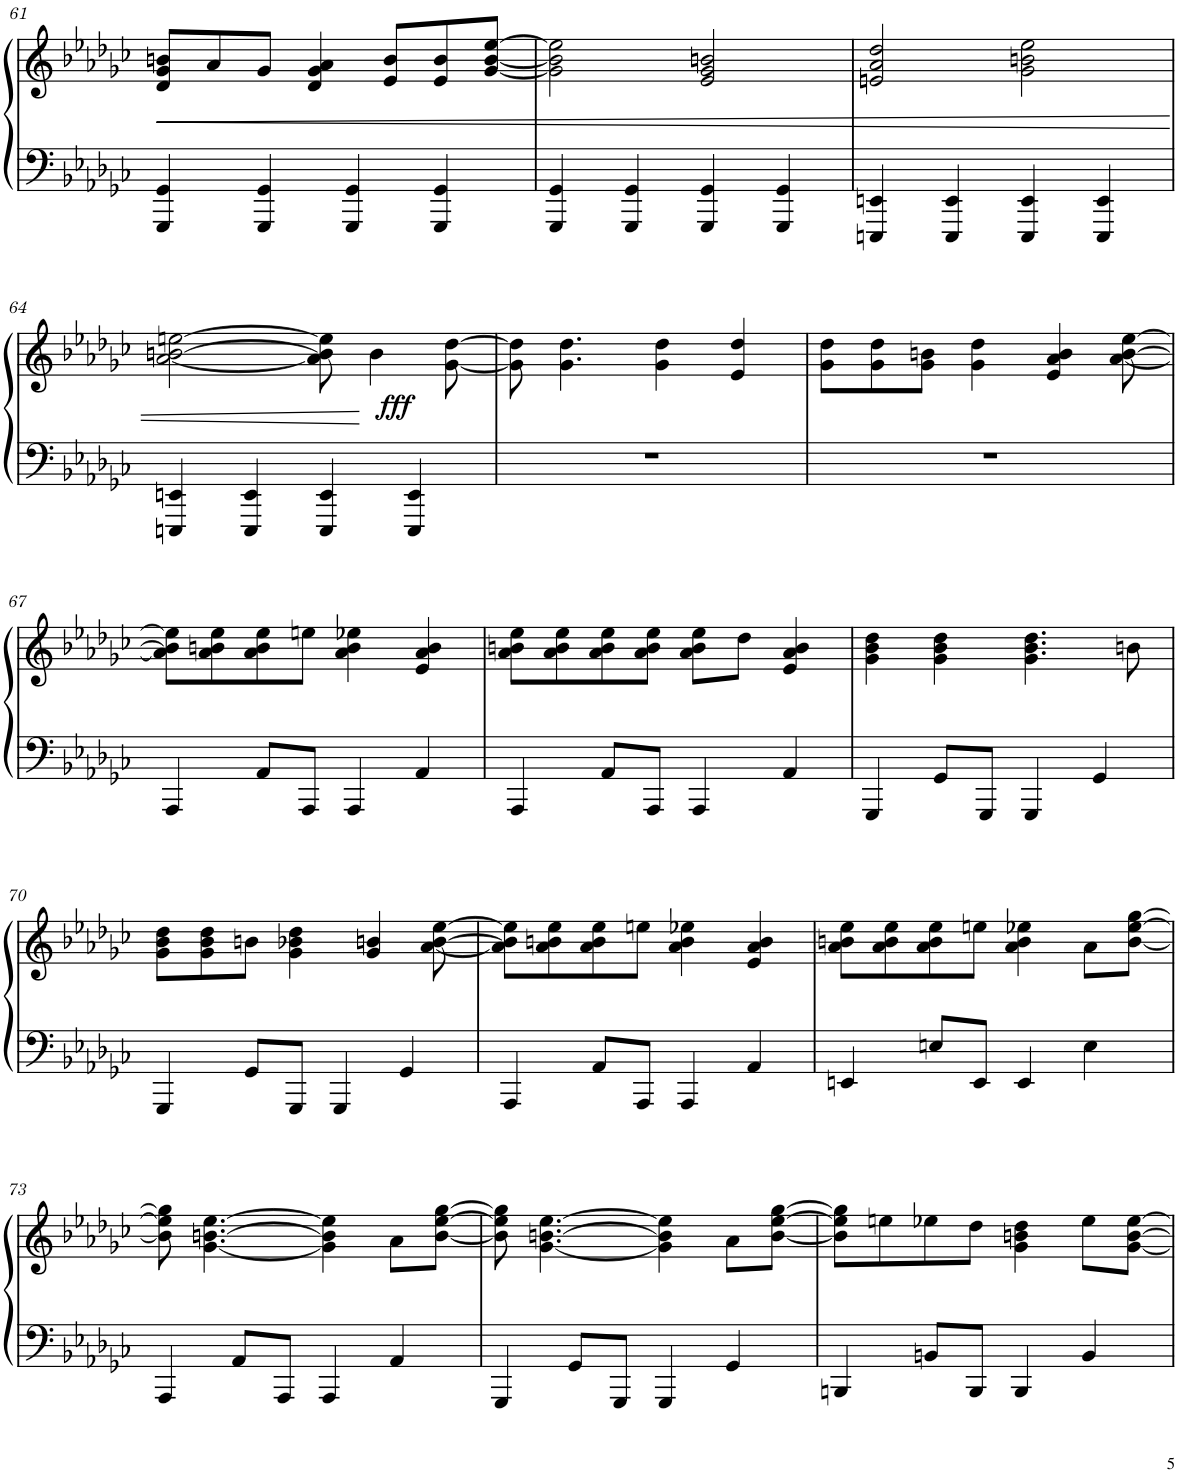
**kern	**kern	**dynam
*part1	*part1	*part1
*staff2	*staff1	*staff1/2
*I"Piano	*	*
*I'Pno.	*	*
!!LO:PB:g=z
*clefF4	*clefG2	*
*k[b-e-a-d-g-c-]	*k[b-e-a-d-g-c-]	*
*M4/4	*M4/4	*
=61	=61	=61
!	!	!LO:HP:b
4GGG-/ 4GG-/	8d-/ 8g-/ 8bn/L	<
.	8a-/	.
4GGG-/ 4GG-/	8g-/J	.
.	4d-/ 4g-/ 4a-/	.
4GGG-/ 4GG-/	.	.
.	8e-/ 8b/L	.
4GGG-/ 4GG-/	8e-/ 8b/	.
.	[8g-/ [8b/ [8ee-/J	.
=62	=62	=62
4GGG-/ 4GG-/	2g-\] 2b\] 2ee-\]	.
4GGG-/ 4GG-/	.	.
4GGG-/ 4GG-/	2e-/ 2g-/ 2bn/	.
4GGG-/ 4GG-/	.	.
=63	=63	=63
4EEEn/ 4EEn/	2en/ 2a-/ 2dd-/	.
4EEE/ 4EE/	.	.
4EEE/ 4EE/	2g-\ 2bn\ 2ee-\	.
4EEE/ 4EE/	.	.
!!LO:LB:g=z
=64	=64	=64
4EEEn/ 4EEn/	[2a-\ [2bn\ [2een\	.
4EEE/ 4EE/	.	.
4EEE/ 4EE/	8a-\] 8b\] 8ee\]	.
.	4b\	[
!	!	!LO:DY:a=2
4EEE/ 4EE/	.	fff
.	[8g-\ [8dd-\	.
=65	=65	=65
1r	8g-\] 8dd-\]	.
.	4.g-\ 4.dd-\	.
.	4g-\ 4dd-\	.
.	4e-/ 4dd-/	.
=66	=66	=66
1r	8g-\ 8dd-\L	.
.	8g-\ 8dd-\	.
.	8g-\ 8bn\J	.
.	4g-\ 4dd-\	.
.	4e-/ 4a-/ 4b/	.
.	[8a-\ [8b\ [8ee-\	.
!!LO:LB:g=z
=67	=67	=67
4AAA-/	8a-\] 8b\] 8ee-\]L	.
.	8a-\ 8bn\ 8ee-\	.
8AA-/L	8a-\ 8b\ 8ee-\	.
8AAA-/J	8een\J	.
4AAA-/	4a-\ 4b\ 4ee-X\	.
4AA-/	4e-/ 4a-/ 4b/	.
=68	=68	=68
4AAA-/	8a-\ 8bn\ 8ee-\L	.
.	8a-\ 8b\ 8ee-\	.
8AA-/L	8a-\ 8b\ 8ee-\	.
8AAA-/J	8a-\ 8b\ 8ee-\J	.
4AAA-/	8a-\ 8b\ 8ee-\L	.
.	8dd-\J	.
4AA-/	4e-/ 4a-/ 4b/	.
=69	=69	=69
4GGG-/	4g-\ 4b-\ 4dd-\	.
8GG-/L	4g-\ 4b-\ 4dd-\	.
8GGG-/J	.	.
4GGG-/	4.g-\ 4.b-\ 4.dd-\	.
4GG-/	.	.
.	8bn\	.
!!LO:LB:g=z
=70	=70	=70
4GGG-/	8g-\ 8b-\ 8dd-\L	.
.	8g-\ 8b-\ 8dd-\	.
8GG-/L	8bn\J	.
8GGG-/J	4g-\ 4b-X\ 4dd-\	.
4GGG-/	.	.
.	4g-/ 4bn/	.
4GG-/	.	.
.	[8a-\ [8b\ [8ee-\	.
=71	=71	=71
4AAA-/	8a-\] 8b\] 8ee-\]L	.
.	8a-\ 8bn\ 8ee-\	.
8AA-/L	8a-\ 8b\ 8ee-\	.
8AAA-/J	8een\J	.
4AAA-/	4a-\ 4b\ 4ee-X\	.
4AA-/	4e-/ 4a-/ 4b/	.
=72	=72	=72
4EEn/	8a-\ 8bn\ 8ee-\L	.
.	8a-\ 8b\ 8ee-\	.
8En/L	8a-\ 8b\ 8ee-\	.
8EE/J	8een\J	.
4EE/	4a-\ 4b\ 4ee-X\	.
4E\	8a-\L	.
.	[8b\ [8ee-\ [8gg-\J	.
!!LO:LB:g=z
=73	=73	=73
4AAA-/	8b\] 8ee-\] 8gg-\]	.
.	[4.g-\ [4.bn\ [4.ee-\	.
8AA-/L	.	.
8AAA-/J	.	.
4AAA-/	4g-\] 4b\] 4ee-\]	.
4AA-/	8a-\L	.
.	[8b\ [8ee-\ [8gg-\J	.
=74	=74	=74
4GGG-/	8b\] 8ee-\] 8gg-\]	.
.	[4.g-\ [4.bn\ [4.ee-\	.
8GG-/L	.	.
8GGG-/J	.	.
4GGG-/	4g-\] 4b\] 4ee-\]	.
4GG-/	8a-\L	.
.	[8b\ [8ee-\ [8gg-\J	.
=75	=75	=75
4BBBn/	8b\] 8ee-\] 8gg-\]L	.
.	8een\	.
8BBn/L	8ee-X\	.
8BBB/J	8dd-\J	.
4BBB/	4g-\ 4bn\ 4dd-\	.
4BB/	8ee-\L	.
.	[8g-\ [8b\ [8ee-\J	.
=	=	=
*-	*-	*-
